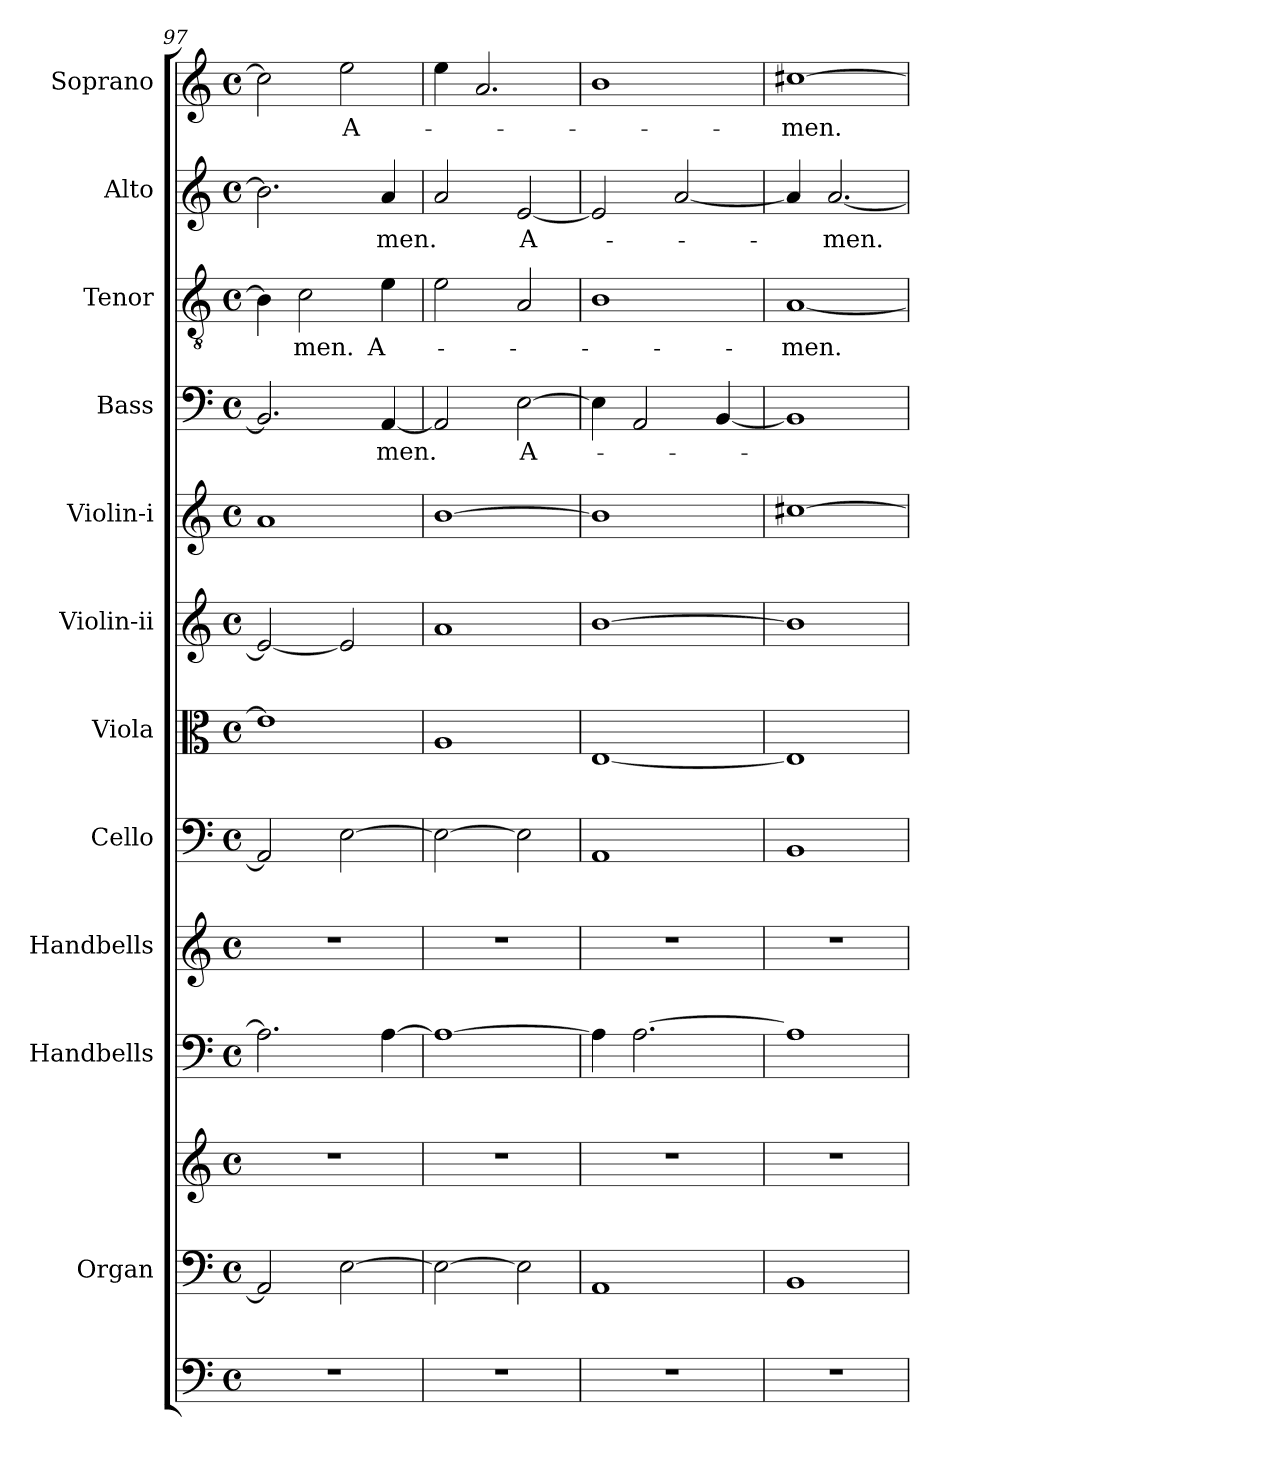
**kern	**kern	**kern	**kern	**kern	**kern	**kern	**kern	**kern	**kern	**text	**kern	**text	**kern	**text	**kern	**text
*part12	*part11	*part11	*part10	*part9	*part8	*part7	*part6	*part5	*part4	*part4	*part3	*part3	*part2	*part2	*part1	*part1
*staff13	*staff12	*staff11	*staff10	*staff9	*staff8	*staff7	*staff6	*staff5	*staff4	*staff4	*staff3	*staff3	*staff2	*staff2	*staff1	*staff1
*	*I"Organ	*	*I"Handbells	*I"Handbells	*I"Cello	*I"Viola	*I"Violin-ii	*I"Violin-i	*I"Bass	*	*I"Tenor	*	*I"Alto	*	*I"Soprano	*
*	*	*	*	*	*	*I'Vla.	*I'Vln.-ii	*I'Vln.-i	*I'B	*	*I'T	*	*I'A	*	*I'S	*
*clefF4	*clefF4	*clefG2	*clefF4	*clefG2	*clefF4	*clefC3	*clefG2	*clefG2	*clefF4	*	*clefGv2	*	*clefG2	*	*clefG2	*
*k[]	*k[]	*k[]	*k[]	*k[]	*k[]	*k[]	*k[]	*k[]	*k[]	*	*k[]	*	*k[]	*	*k[]	*
*C:	*C:	*C:	*C:	*C:	*C:	*C:	*C:	*C:	*C:	*	*C:	*	*C:	*	*C:	*
*M4/4	*M4/4	*M4/4	*M4/4	*M4/4	*M4/4	*M4/4	*M4/4	*M4/4	*M4/4	*	*M4/4	*	*M4/4	*	*M4/4	*
*met(c)	*met(c)	*met(c)	*met(c)	*met(c)	*met(c)	*met(c)	*met(c)	*met(c)	*met(c)	*	*met(c)	*	*met(c)	*	*met(c)	*
=97	=97	=97	=97	=97	=97	=97	=97	=97	=97	=97	=97	=97	=97	=97	=97	=97
1r	2AA/]	1r	2.A\]	1r	2AA/]	1e]	2e/_	1a	2.BB/]	.	4B\]	.	2.b\]	.	2cc#\]	.
!	!	!	!	!	!	!	!	!	!	!	!	!LO:LY:b	!	!	!	!
.	.	.	.	.	.	.	.	.	.	.	2c\	-men.	.	.	.	.
!	!	!	!	!	!	!	!	!	!	!	!	!	!	!	!	!LO:LY:b
.	[>2E\	.	.	.	[>2E\	.	2e/]	.	.	.	.	.	.	.	2ee\	A-
!	!	!	!	!	!	!	!	!	!	!LO:LY:b	!	!LO:LY:b	!	!LO:LY:b	!	!
.	.	.	[>4A\	.	.	.	.	.	[>4AA/	-men.	4e\	A-	4a/	-men.	.	.
!!LO:PB:g=z
=98	=98	=98	=98	=98	=98	=98	=98	=98	=98	=98	=98	=98	=98	=98	=98	=98
1r	2E\_	1r	1A_	1r	2E\_	1A	1a	[>1b	2AA/]	.	2e\	.	2a/	.	4ee\	.
.	.	.	.	.	.	.	.	.	.	.	.	.	.	.	2.a/	.
!	!	!	!	!	!	!	!	!	!	!LO:LY:b	!	!	!	!LO:LY:b	!	!
.	2E\]	.	.	.	2E\]	.	.	.	[>2E\	A-	2A/	.	[<2e/	A-	.	.
=99	=99	=99	=99	=99	=99	=99	=99	=99	=99	=99	=99	=99	=99	=99	=99	=99
1r	1AA	1r	4A\]	1r	1AA	[<1E	[>1b	1b]	4E\]	.	1B	.	2e/]	.	1b	.
.	.	.	[>2.A\	.	.	.	.	.	2AA/	.	.	.	.	.	.	.
.	.	.	.	.	.	.	.	.	.	.	.	.	[<2a/	.	.	.
.	.	.	.	.	.	.	.	.	[<4BB/	.	.	.	.	.	.	.
=100	=100	=100	=100	=100	=100	=100	=100	=100	=100	=100	=100	=100	=100	=100	=100	=100
!	!	!	!	!	!	!	!	!	!	!	!	!LO:LY:b	!	!	!	!LO:LY:b
1r	1BB	1r	1A]	1r	1BB	1E]	1b]	[>1cc#X	1BB]	.	[<1A	-men.	4a/]	.	[>1cc#X	-men.
!	!	!	!	!	!	!	!	!	!	!	!	!	!	!LO:LY:b	!	!
.	.	.	.	.	.	.	.	.	.	.	.	.	[<2.a/	-men.	.	.
=	=	=	=	=	=	=	=	=	=	=	=	=	=	=	=	=
*-	*-	*-	*-	*-	*-	*-	*-	*-	*-	*-	*-	*-	*-	*-	*-	*-
